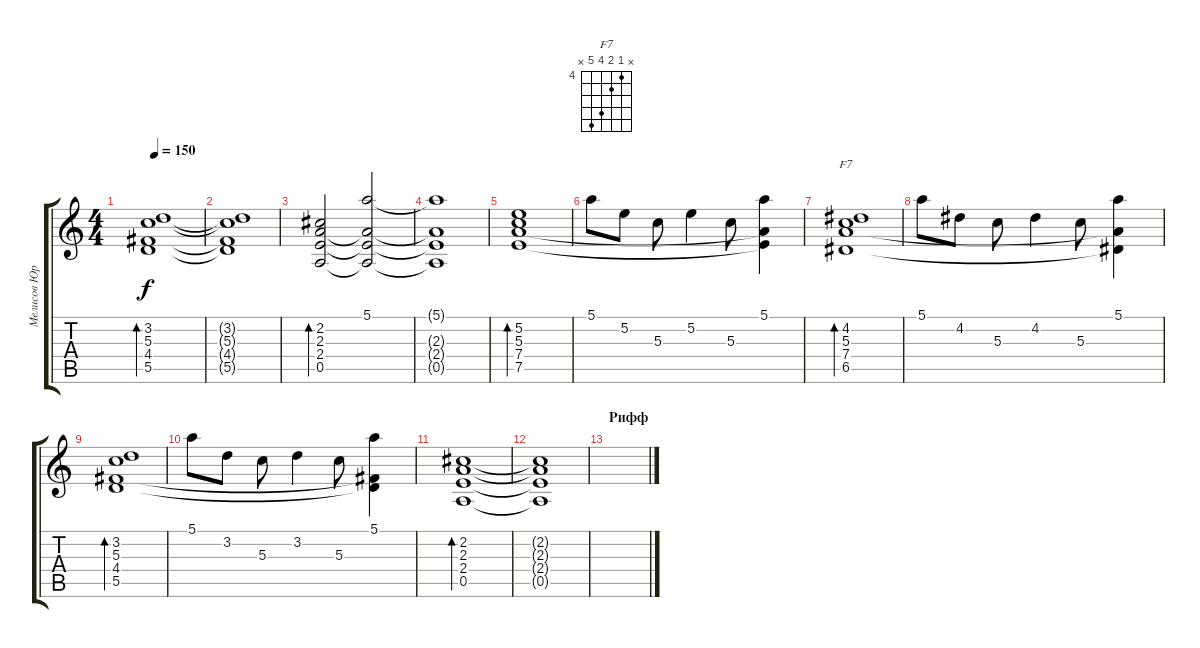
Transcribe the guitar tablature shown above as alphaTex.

\track ("Мелисов Юрий" "Мелисов Юр") {instrument electricguitarmuted}
\staff {score tabs}
\tuning (E4 B3 G3 D3 A2 E2) {hide}
\chord ("F7" x 4 5 7 8 x) {firstfret 4}
\ts (4 4)
\tempo 150
\clef g2
\ks c
(3.2 5.3 4.4 5.5).1{bd 480 dy f} |
(3.2{t} 5.3{t} 4.4{t} 5.5{t}).1 |
(2.2 2.3 2.4 0.5).2{bd 480} (5.1 2.3{t} 2.4{t} 0.5{t}).2 |
(5.1{t} 2.3{t} 2.4{t} 0.5{t}).1 |
(5.2 5.3 7.4 7.5).1{bd 480} |
5.1.8 5.2.8 5.3.8 5.2.4 5.3.8 (5.1 7.4{t} 7.5{t}).4 |
(4.2 5.3 7.4 6.5).1{bd 480 ch "F7"} |
5.1.8 4.2.8 5.3.8 4.2.4 5.3.8 (5.1 7.4{t} 6.5{t}).4 |
(3.2 5.3 4.4 5.5).1{bd 480} |
5.1.8 3.2.8 5.3.8 3.2.4 5.3.8 (5.1 4.4{t} 5.5{t}).4 |
(2.2 2.3 2.4 0.5).1{bd 480} |
(2.2{t} 2.3{t} 2.4{t} 0.5{t}).1 |
\section ("" "Рифф")
